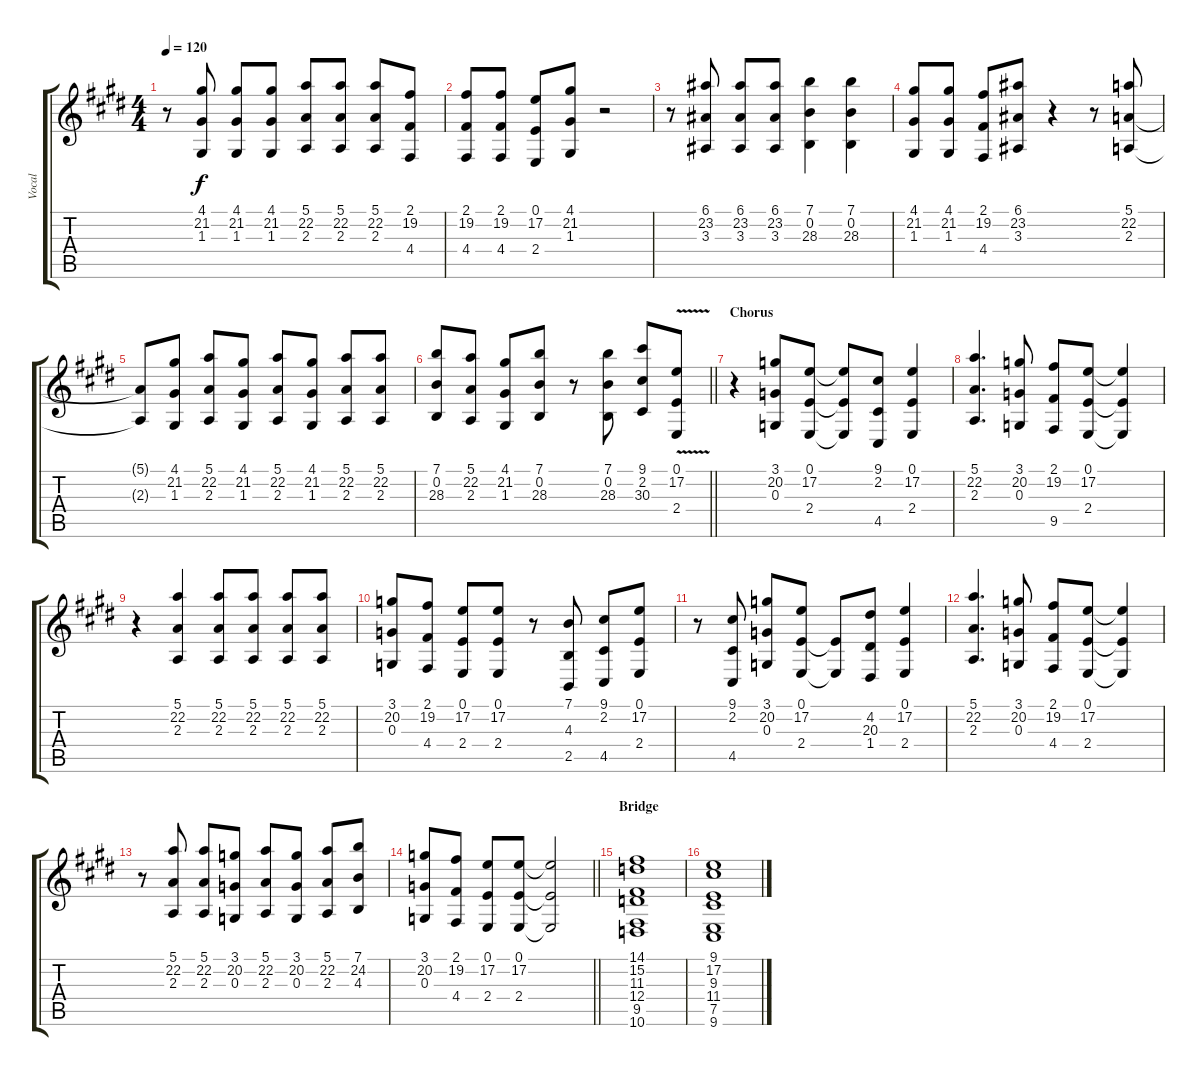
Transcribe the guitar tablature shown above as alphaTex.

\track ("Vocal" "Vocal") {mute instrument stringensemble1}
\staff {score tabs}
\tuning (E4 B3 G3 D3 A2 E2) {hide}
\ts (4 4)
\tempo 120
\clef g2
\ks e
r.8{dy f} (4.1 21.2 1.3).8 (4.1 21.2 1.3).8 (4.1 21.2 1.3).8 (5.1 22.2 2.3).8 (5.1 22.2 2.3).8 (5.1 22.2 2.3).8 (2.1 19.2 4.4).8 |
(2.1 19.2 4.4).8 (2.1 19.2 4.4).8 (0.1 17.2 2.4).8 (4.1 21.2 1.3).8 r.2 |
r.8 (6.1 23.2 3.3).8 (6.1 23.2 3.3).8 (6.1 23.2 3.3).8 (7.1 0.2 28.3).4 (7.1 0.2 28.3).4 |
(4.1 21.2 1.3).8 (4.1 21.2 1.3).8 (2.1 19.2 4.4).8 (6.1 23.2 3.3).8 r.4 r.8 (5.1 22.2 2.3).8 |
(5.1{t} 2.3{t}).8 (4.1 21.2 1.3).8 (5.1 22.2 2.3).8 (4.1 21.2 1.3).8 (5.1 22.2 2.3).8 (4.1 21.2 1.3).8 (5.1 22.2 2.3).8 (5.1 22.2 2.3).8 |
\barLineRight lightlight
(7.1 0.2 28.3).8 (5.1 22.2 2.3).8 (4.1 21.2 1.3).8 (7.1 0.2 28.3).8 r.8 (7.1 0.2 28.3).8 (9.1 2.2 30.3).8 (0.1{v} 17.2 2.4).8 |
\section ("" "Chorus")
r.4 (3.1 20.2 0.3).8 (0.1 17.2 2.4).8 (0.1{t} 17.2{t} 2.4{t}).8 (9.1 2.2 4.5).8 (0.1 17.2 2.4).4 |
(5.1 22.2 2.3).4{d} (3.1 20.2 0.3).8 (2.1 19.2 9.5).8 (0.1 17.2 2.4).8 (0.1{t} 17.2{t} 2.4{t}).4 |
r.4 (5.1 22.2 2.3).4 (5.1 22.2 2.3).8 (5.1 22.2 2.3).8 (5.1 22.2 2.3).8 (5.1 22.2 2.3).8 |
(3.1 20.2 0.3).8 (2.1 19.2 4.4).8 (0.1 17.2 2.4).8 (0.1 17.2 2.4).8 r.8 (7.1 4.3 2.5).8 (9.1 2.2 4.5).8 (0.1 17.2 2.4).8 |
r.8 (9.1 2.2 4.5).8 (3.1 20.2 0.3).8 (0.1 17.2 2.4).8 (0.1{t} 2.4{t}).8 (4.2 20.3 1.4).8 (0.1 17.2 2.4).4 |
(5.1 22.2 2.3).4{d} (3.1 20.2 0.3).8 (2.1 19.2 4.4).8 (0.1 17.2 2.4).8 (0.1{t} 17.2{t} 2.4{t}).4 |
r.8 (5.1 22.2 2.3).8 (5.1 22.2 2.3).8 (3.1 20.2 0.3).8 (5.1 22.2 2.3).8 (3.1 20.2 0.3).8 (5.1 22.2 2.3).8 (7.1 24.2 4.3).8 |
\barLineRight lightlight
(3.1 20.2 0.3).8 (2.1 19.2 4.4).8 (0.1 17.2 2.4).8 (0.1 17.2 2.4).8 (0.1{t} 17.2{t} 2.4{t}).2 |
\section ("" "Bridge")
(14.1 15.2 11.3 12.4 9.5 10.6).1 |
(9.1 17.2 9.3 11.4 7.5 9.6).1
